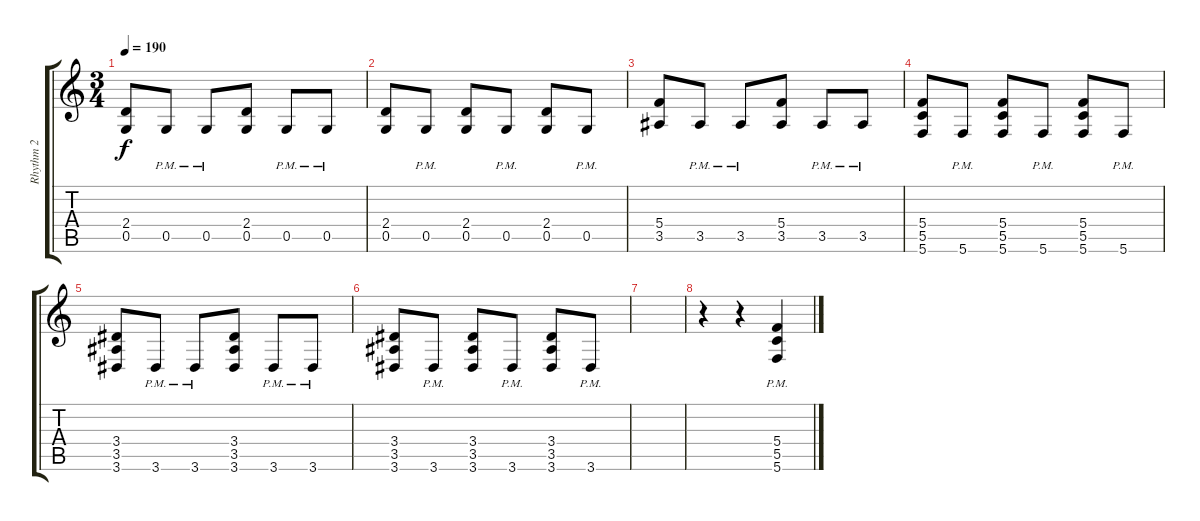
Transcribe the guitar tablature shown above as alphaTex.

\track ("Rhythm 2" "Rhythm 2") {instrument distortionguitar}
\staff {score tabs}
\tuning (D4 A3 F3 C3 G2 C2) {hide}
\ts (3 4)
\tempo 190
\clef g2
\ks c
(2.4 0.5).8{dy f} 0.5{pm}.8 0.5{pm}.8 (2.4 0.5).8 0.5{pm}.8 0.5{pm}.8 |
(2.4 0.5).8 0.5{pm}.8 (2.4 0.5).8 0.5{pm}.8 (2.4 0.5).8 0.5{pm}.8 |
(5.4 3.5).8 3.5{pm}.8 3.5{pm}.8 (5.4 3.5).8 3.5{pm}.8 3.5{pm}.8 |
(5.4 5.5 5.6).8 5.6{pm}.8 (5.4 5.5 5.6).8 5.6{pm}.8 (5.4 5.5 5.6).8 5.6{pm}.8 |
(3.4 3.5 3.6).8 3.6{pm}.8 3.6{pm}.8 (3.4 3.5 3.6).8 3.6{pm}.8 3.6{pm}.8 |
(3.4 3.5 3.6).8 3.6{pm}.8 (3.4 3.5 3.6).8 3.6{pm}.8 (3.4 3.5 3.6).8 3.6{pm}.8 |
|
r.4 r.4 (5.4{pm} 5.5{pm} 5.6{pm}).4
